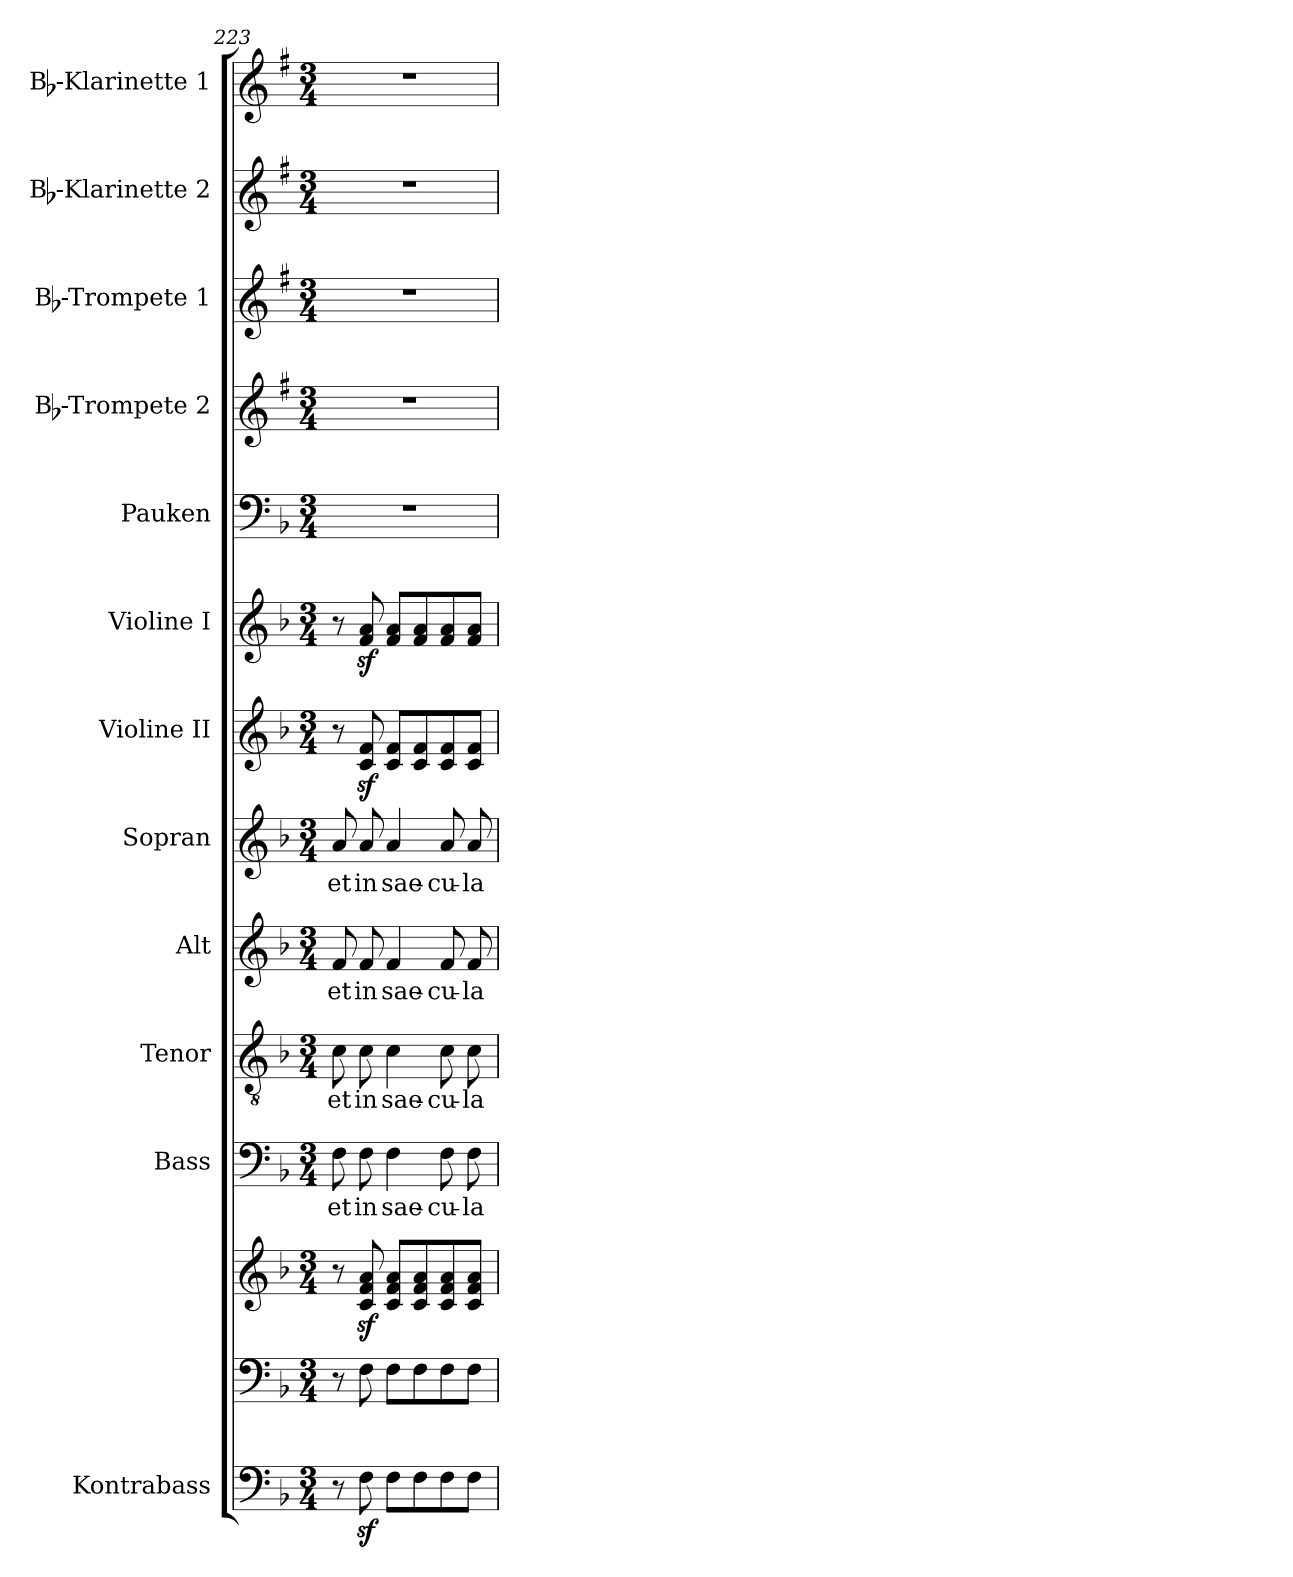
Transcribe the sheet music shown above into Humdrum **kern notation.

**kern	**kern	**kern	**kern	**text	**kern	**text	**kern	**text	**kern	**text	**kern	**kern	**kern	**kern	**kern	**kern	**kern
*part13	*part12	*part12	*part11	*part11	*part10	*part10	*part9	*part9	*part8	*part8	*part7	*part6	*part5	*part4	*part3	*part2	*part1
*staff14	*staff13	*staff12	*staff11	*staff11	*staff10	*staff10	*staff9	*staff9	*staff8	*staff8	*staff7	*staff6	*staff5	*staff4	*staff3	*staff2	*staff1
*I"Kontrabass	*	*	*I"Bass	*	*I"Tenor	*	*I"Alt	*	*I"Sopran	*	*I"Violine II	*I"Violine I	*I"Pauken	*I"Bb-Trompete 2	*I"Bb-Trompete 1	*I"Bb-Klarinette 2	*I"Bb-Klarinette 1
*I'Kb.	*	*	*I'B.	*	*I'T.	*	*I'A.	*	*I'S.	*	*I'Vl. II	*I'Vl. I	*I'Pk.	*I'Bb Trp. 2	*I'Bb Trp. 1	*I'Bb Kl. 2	*I'Bb Kl. 1
*clefF4	*clefF4	*clefG2	*clefF4	*	*clefGv2	*	*clefG2	*	*clefG2	*	*clefG2	*clefG2	*clefF4	*clefG2	*clefG2	*clefG2	*clefG2
*ITrd7c12	*	*	*	*	*	*	*	*	*	*	*	*	*	*ITrd1c2	*ITrd1c2	*ITrd1c2	*ITrd1c2
*k[b-]	*k[b-]	*k[b-]	*k[b-]	*	*k[b-]	*	*k[b-]	*	*k[b-]	*	*k[b-]	*k[b-]	*k[b-]	*k[b-]	*k[b-]	*k[b-]	*k[b-]
*F:	*F:	*F:	*F:	*	*F:	*	*F:	*	*F:	*	*F:	*F:	*F:	*F:	*F:	*F:	*F:
*M3/4	*M3/4	*M3/4	*M3/4	*	*M3/4	*	*M3/4	*	*M3/4	*	*M3/4	*M3/4	*M3/4	*M3/4	*M3/4	*M3/4	*M3/4
=223	=223	=223	=223	=223	=223	=223	=223	=223	=223	=223	=223	=223	=223	=223	=223	=223	=223
!	!	!	!	!LO:LY:b	!	!LO:LY:b	!	!LO:LY:b	!	!LO:LY:b	!	!	!	!	!	!	!
8r	8r	8r	8F\	et	8c\	et	8f/	et	8a/	et	8r	8r	2.r	2.r	2.r	2.r	2.r
!	!	!	!	!LO:LY:b	!	!LO:LY:b	!	!LO:LY:b	!	!LO:LY:b	!	!	!	!	!	!	!
8FFz<\	8F\	8c/z< 8f/z< 8a/z<	8F\	in	8c\	in	8f/	in	8a/	in	8c/z< 8f/z<	8f/z< 8a/z<	.	.	.	.	.
!	!	!	!	!LO:LY:b	!	!LO:LY:b	!	!LO:LY:b	!	!LO:LY:b	!	!	!	!	!	!	!
8FF\L	8F\L	8c/ 8f/ 8a/L	4F\	sae-	4c\	sae-	4f/	sae-	4a/	sae-	8c/ 8f/L	8f/ 8a/L	.	.	.	.	.
8FF\	8F\	8c/ 8f/ 8a/	.	.	.	.	.	.	.	.	8c/ 8f/	8f/ 8a/	.	.	.	.	.
!	!	!	!	!LO:LY:b	!	!LO:LY:b	!	!LO:LY:b	!	!LO:LY:b	!	!	!	!	!	!	!
8FF\	8F\	8c/ 8f/ 8a/	8F\	-cu-	8c\	-cu-	8f/	-cu-	8a/	-cu-	8c/ 8f/	8f/ 8a/	.	.	.	.	.
!	!	!	!	!LO:LY:b	!	!LO:LY:b	!	!LO:LY:b	!	!LO:LY:b	!	!	!	!	!	!	!
8FF\J	8F\J	8c/ 8f/ 8a/J	8F\	-la	8c\	-la	8f/	-la	8a/	-la	8c/ 8f/J	8f/ 8a/J	.	.	.	.	.
=	=	=	=	=	=	=	=	=	=	=	=	=	=	=	=	=	=
*-	*-	*-	*-	*-	*-	*-	*-	*-	*-	*-	*-	*-	*-	*-	*-	*-	*-
